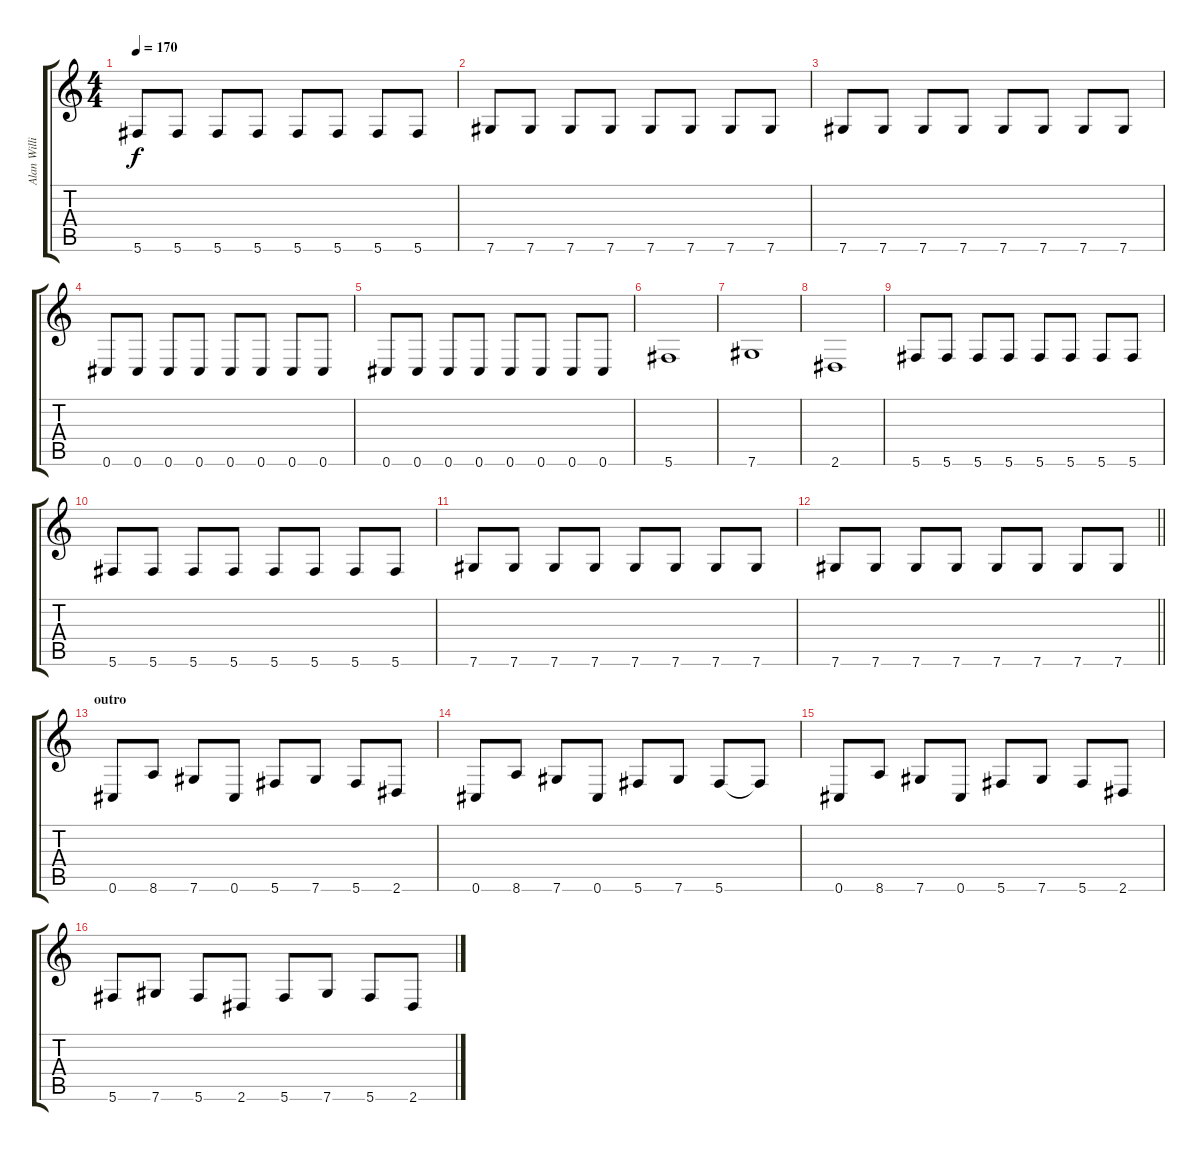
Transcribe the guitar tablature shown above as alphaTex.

\track ("Alan Williamson" "Alan Willi") {instrument electricbassfinger}
\staff {score tabs}
\tuning (Eb4 Bb3 Gb3 Db3 Ab2 Db2) {hide}
\ts (4 4)
\tempo 170
\clef g2
\ks c
5.6.8{dy f} 5.6.8 5.6.8 5.6.8 5.6.8 5.6.8 5.6.8 5.6.8 |
7.6.8 7.6.8 7.6.8 7.6.8 7.6.8 7.6.8 7.6.8 7.6.8 |
7.6.8 7.6.8 7.6.8 7.6.8 7.6.8 7.6.8 7.6.8 7.6.8 |
0.6.8 0.6.8 0.6.8 0.6.8 0.6.8 0.6.8 0.6.8 0.6.8 |
0.6.8 0.6.8 0.6.8 0.6.8 0.6.8 0.6.8 0.6.8 0.6.8 |
5.6.1 |
7.6.1 |
2.6.1 |
5.6.8 5.6.8 5.6.8 5.6.8 5.6.8 5.6.8 5.6.8 5.6.8 |
5.6.8 5.6.8 5.6.8 5.6.8 5.6.8 5.6.8 5.6.8 5.6.8 |
7.6.8 7.6.8 7.6.8 7.6.8 7.6.8 7.6.8 7.6.8 7.6.8 |
\barLineRight lightlight
7.6.8 7.6.8 7.6.8 7.6.8 7.6.8 7.6.8 7.6.8 7.6.8 |
\section ("" "outro")
0.6.8 8.6.8 7.6.8 0.6.8 5.6.8 7.6.8 5.6.8 2.6.8 |
0.6.8 8.6.8 7.6.8 0.6.8 5.6.8 7.6.8 5.6.8 5.6{t}.8 |
0.6.8 8.6.8 7.6.8 0.6.8 5.6.8 7.6.8 5.6.8 2.6.8 |
5.6.8 7.6.8 5.6.8 2.6.8 5.6.8 7.6.8 5.6.8 2.6.8
